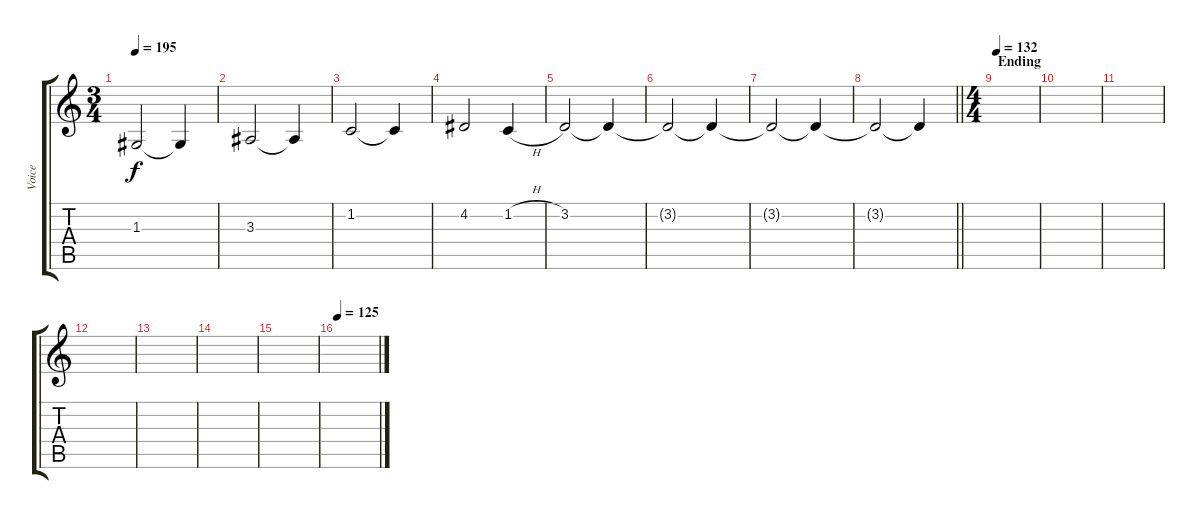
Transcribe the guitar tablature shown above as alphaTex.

\track ("Voice" "Voice") {instrument altosax}
\staff {score tabs}
\tuning (E4 B3 G3 D3 A2 E2) {hide}
\ts (3 4)
\tempo 195
\clef g2
\ks c
1.3.2{dy f} 1.3{t}.4 |
3.3.2 3.3{t}.4 |
1.2.2 1.2{t}.4 |
4.2.2 1.2{h}.4 |
3.2.2 3.2{t}.4 |
3.2{t}.2{volume 5} 3.2{t}.4 |
3.2{t}.2 3.2{t}.4 |
\barLineRight lightlight
3.2{t}.2 3.2{t}.4 |
\ts (4 4)
\section ("" "Ending")
\tempo 132
|
|
|
|
|
|
|
\tempo 125
